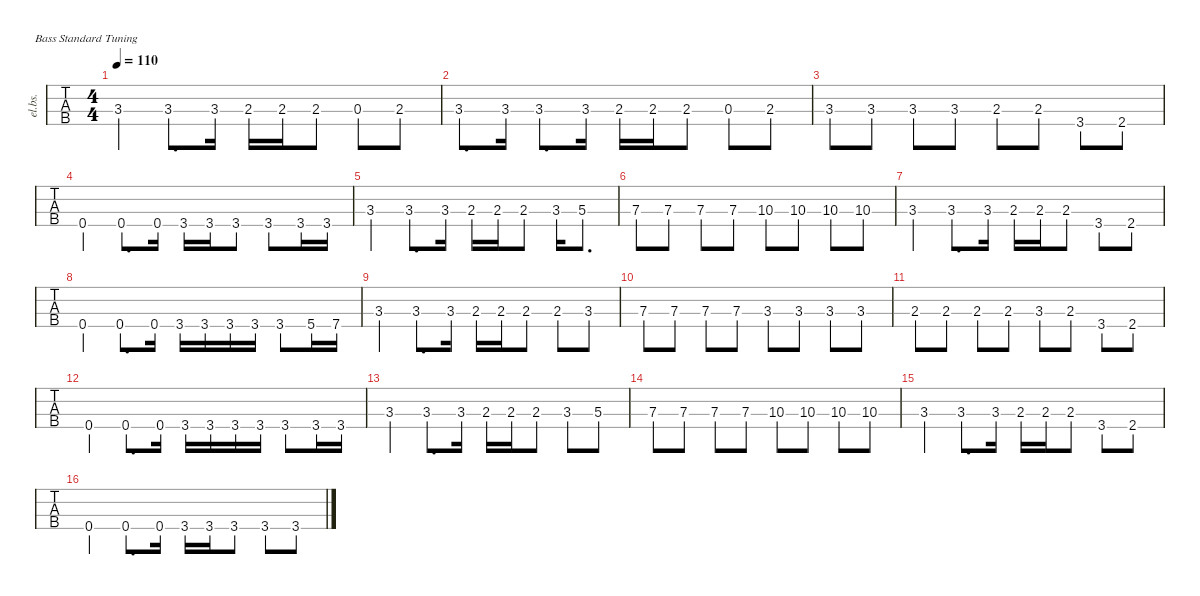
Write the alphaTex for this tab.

\defaultSystemsLayout 4
\hideDynamics
\bracketExtendMode nobrackets
\track ("Electric Bass" "el.bs.") {instrument electricbasspick}
\staff {tabs}
\tuning (G2 D2 A1 E1)
\ts (4 4)
\tempo 110
\clef f4
\ks c
3.3.4{dy mf} 3.3.8{d} 3.3.16 2.3.16 2.3.16 2.3.8 0.3.8 2.3.8 |
3.3.8{d} 3.3.16 3.3.8{d} 3.3.16 2.3.16 2.3.16 2.3.8 0.3.8 2.3.8 |
3.3.8 3.3.8 3.3.8 3.3.8 2.3.8 2.3.8 3.4.8 2.4{acc #}.8 |
0.4.4 0.4.8{d} 0.4.16 3.4.16 3.4.16 3.4.8 3.4.8 3.4.16 3.4.16 |
3.3.4 3.3.8{d} 3.3.16 2.3.16 2.3.16 2.3.8 3.3.16 5.3.8{d} |
7.3.8 7.3.8 7.3.8 7.3.8 10.3.8 10.3.8 10.3.8 10.3.8 |
3.3.4 3.3.8{d} 3.3.16 2.3.16 2.3.16 2.3.8 3.4.8 2.4{acc #}.8 |
0.4.4 0.4.8{d} 0.4.16 3.4.16 3.4.16 3.4.16 3.4.16 3.4.8 5.4.16 7.4.16 |
3.3.4 3.3.8{d} 3.3.16 2.3.16 2.3.16 2.3.8 2.3.8 3.3.8 |
7.3.8 7.3.8 7.3.8 7.3.8 3.3.8 3.3.8 3.3.8 3.3.8 |
2.3.8 2.3.8 2.3.8 2.3.8 3.3.8 2.3.8 3.4.8 2.4{acc #}.8 |
0.4.4 0.4.8{d} 0.4.16 3.4.16 3.4.16 3.4.16 3.4.16 3.4.8 3.4.16 3.4.16 |
3.3.4 3.3.8{d} 3.3.16 2.3.16 2.3.16 2.3.8 3.3.8 5.3.8 |
7.3.8 7.3.8 7.3.8 7.3.8 10.3.8 10.3.8 10.3.8 10.3.8 |
3.3.4 3.3.8{d} 3.3.16 2.3.16 2.3.16 2.3.8 3.4.8 2.4{acc #}.8 |
0.4.4 0.4.8{d} 0.4.16 3.4.16 3.4.16 3.4.8 3.4.8 3.4.8
